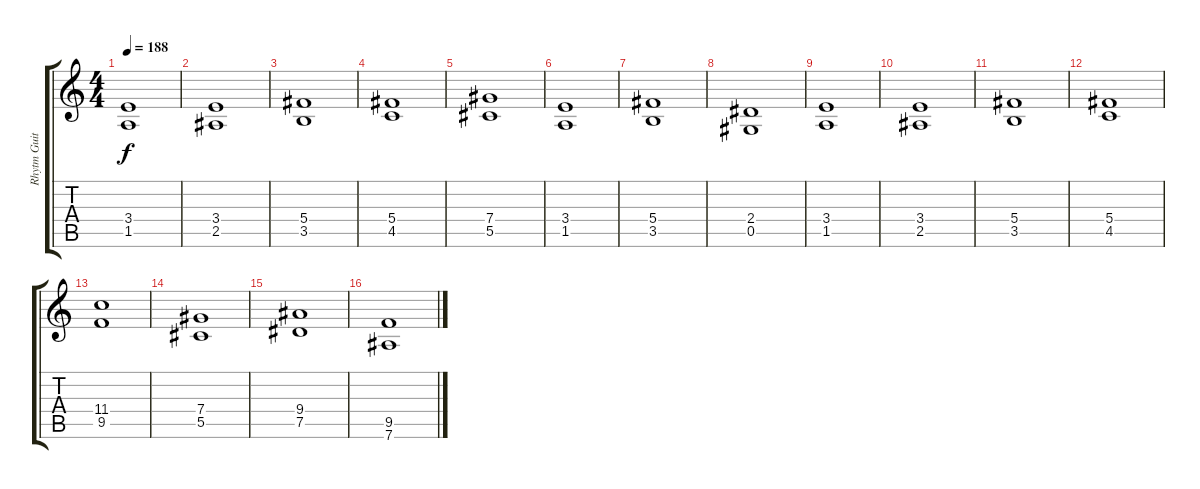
\track ("Rhytm Guitar" "Rhytm Guit") {instrument distortionguitar}
\staff {score tabs}
\tuning (Eb4 Bb3 Gb3 Db3 Ab2 Eb2) {hide}
\ts (4 4)
\tempo 188
\clef g2
\ks c
(3.4 1.5).1{dy f} |
(3.4 2.5).1 |
(5.4 3.5).1 |
(5.4 4.5).1 |
(7.4 5.5).1 |
(3.4 1.5).1 |
(5.4 3.5).1 |
(2.4 0.5).1 |
(3.4 1.5).1 |
(3.4 2.5).1 |
(5.4 3.5).1 |
(5.4 4.5).1 |
(11.4 9.5).1 |
(7.4 5.5).1 |
(9.4 7.5).1 |
(9.5 7.6).1
